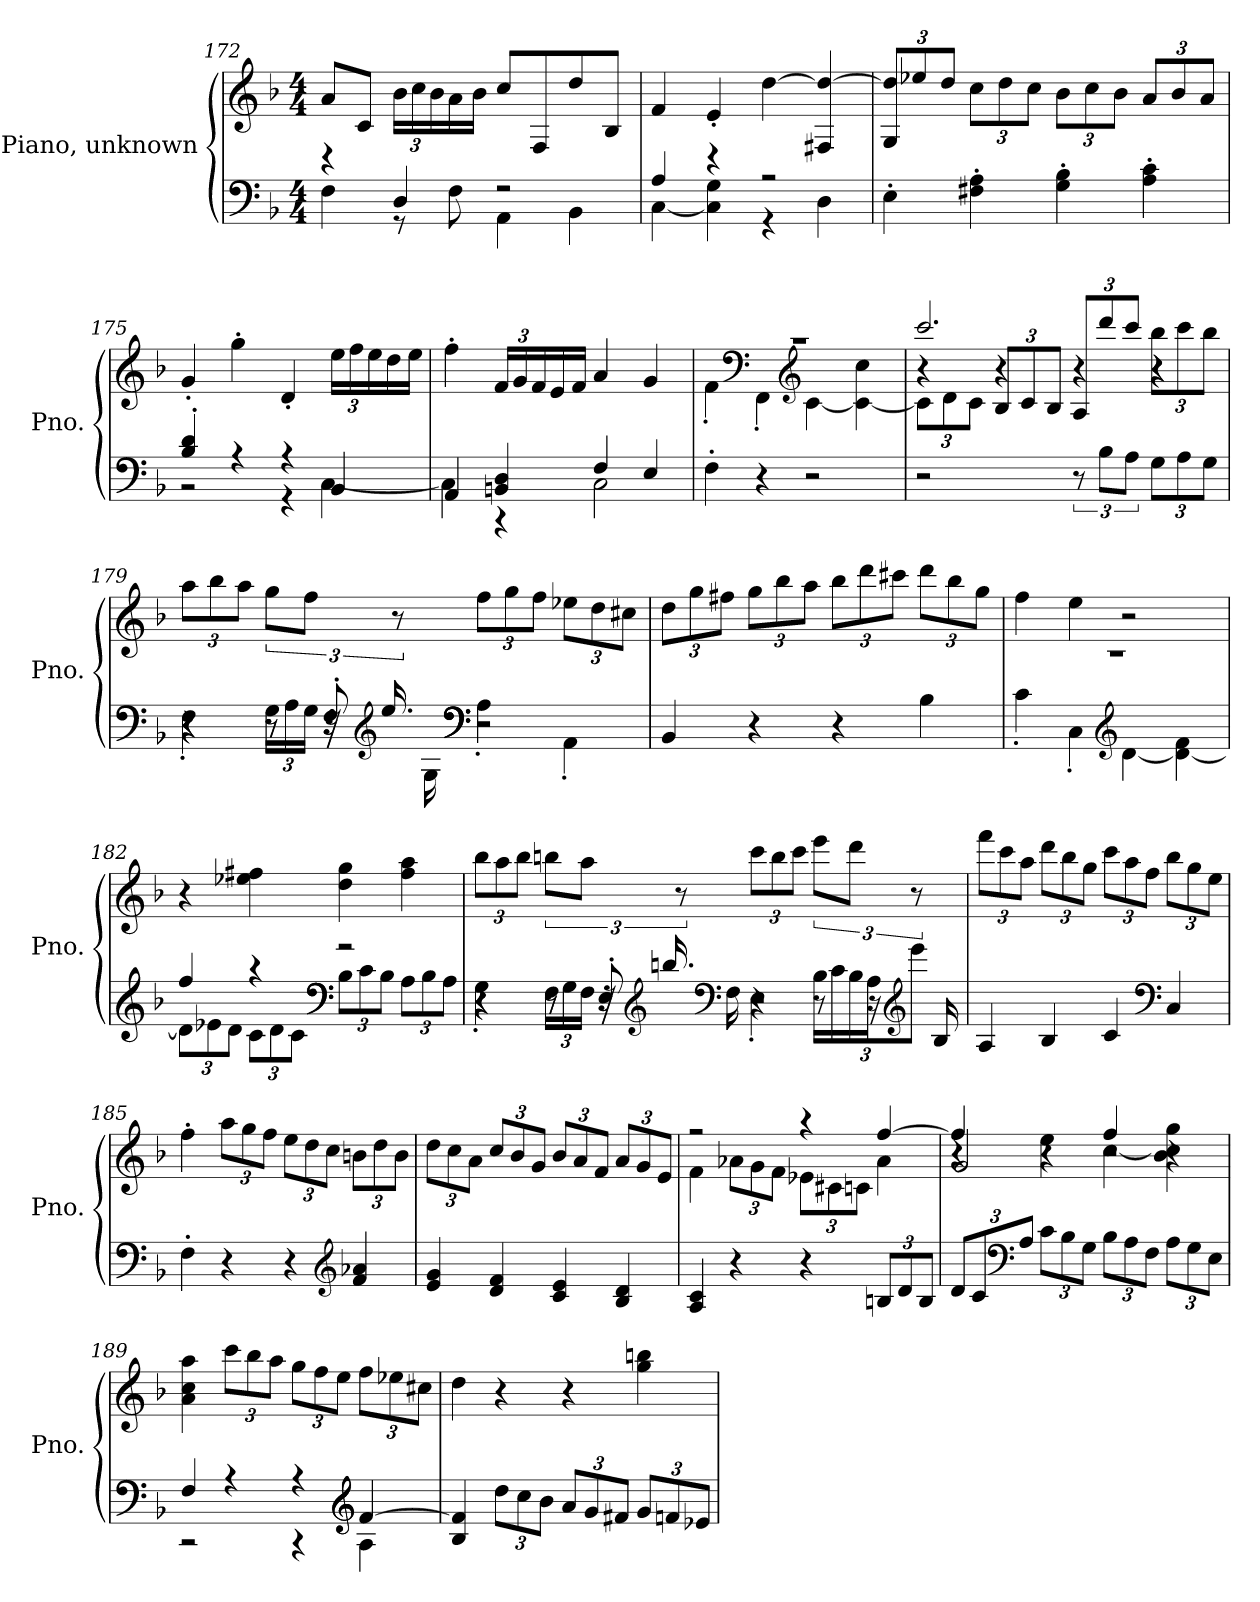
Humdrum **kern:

**kern	**kern
*part1	*part1
*staff2	*staff1
*I"Piano, unknown	*
*I'Pno.	*
*clefF4	*clefG2
*k[b-]	*k[b-]
*M4/4	*M4/4
=172	=172
*^	*
4r	4F\	8a/L
.	.	8c/J
*	*	*Xbrackettup
4D/	8r	24b-\LL
.	.	24cc\
.	.	24b-\
.	8F\	16a\
.	.	16b-\JJ
2r	4AA\	8cc/L
.	.	8F/
.	4BB-\	8dd/
.	.	8B-/J
!!LO:LB:g=z
=173	=173	=173
4A/	[4C\	4f/
4r	4C\] 4G\	4e'/
2r	4r	[4dd\
.	4D\	4F#X/ 4dd/_
*v	*v	*
=174	=174
4E'\	12G/ 12dd/]L
.	12ee-X/
.	12dd/J
4F#X\' 4A\'	12cc\L
.	12dd\
.	12cc\J
4G\' 4B-\'	12b-\L
.	12cc\
.	12b-\J
4A\' 4c\'	12a/L
.	12b-/
.	12a/J
=175	=175
*^	*
4B-/' 4d/'	2r	4g'/
4r	.	4gg'\
4r	4r	4d'/
4BB-/	[4C\	24ee\LL
.	.	24ff\
.	.	24ee\
.	.	16dd\
.	.	16ee\JJ
=176	=176	=176
4AA/	4C\]	4ff'\
4BBn/ 4D/	4r	24f/LL
.	.	24g/
.	.	24f/
.	.	16e/
.	.	16f/JJ
4F/	2C\	4a/
4E/	.	4g/
*v	*v	*
!!LO:LB:g=z
=177	=177
*	*^
4F'\	1r	4f'\
*	*clefF4	*
4r	.	4FF'\
*	*clefG2	*
2r	.	[4c\
.	.	4c\_ 4cc\
=178	=178	=178
*	*	*^
2r	2.ccc/	12c\L]	4r
.	.	12d\	.
.	.	12c\J	.
.	.	4r	12B-/L
.	.	.	12c/
.	.	.	12B-/J
12r	.	4r	12A/L
12B-\L	.	.	12ddd/
12A\J	.	.	12ccc/J
*Xbrackettup	*	*	*
12G\L	4r	12bb-\L	4r
12A\	.	12ccc\	.
12G\J	.	12bb-\J	.
*	*v	*v	*v
!!LO:LB:g=z
=179	=179
*^	*
*	*^	*
4r	4F'\	4r	12aa\L
.	.	.	12bb-\
.	.	.	12aa\J
*	*	*	*brackettup
8r	24G\LL	8r	12gg\L
.	24A\	.	.
.	24G\JJ	.	12ff\J
32r	16r	8F'/	.
*clefG2	*	*	*
16.ee/	.	.	.
.	.	.	12r
.	16G\	.	.
*clefF4	*	*	*
*	*	*	*Xbrackettup
2r	4A'\	2r	12ff\L
.	.	.	12gg\
.	.	.	12ff\J
.	4AA'\	.	12ee-X\L
.	.	.	12dd\
.	.	.	12cc#X\J
*v	*v	*v	*
=180	=180
4BB-/	12dd\L
.	12gg\
.	12ff#X\J
4r	12gg\L
.	12bb-\
.	12aa\J
4r	12bb-\L
.	12ddd\
.	12ccc#X\J
4B-\	12ddd\L
.	12bb-\
.	12gg\J
=181	=181
*^	*
1r	4c'\	4ff\
.	4C'\	4ee\
*clefG2	*	*
.	[4d\	2r
.	4d\_ 4f\	.
!!LO:PB:g=z
=182	=182	=182
4ff/	12d\L]	4r
.	12e-X\	.
.	12d\J	.
4r	12c\L	4ee-X\ 4ff#X\
.	12d\	.
.	12c\J	.
*clefF4	*	*
2r	12B-\L	4dd\ 4gg\
.	12c\	.
.	12B-\J	.
.	12A\L	4ff#\ 4aa\
.	12B-\	.
.	12A\J	.
=183	=183	=183
*	*^	*
4r	4G'\	4r	12bb-\L
.	.	.	12aa\
.	.	.	12bb-\J
*	*	*	*brackettup
8r	24F\LL	8r	12bbn\L
.	24G\	.	.
.	24F\JJ	.	12aa\J
32r	16r	8E'/	.
*clefG2	*	*	*
16.bbn/	.	.	.
.	.	.	12r
*clefF4	*	*	*
.	16F\	.	.
*	*	*	*Xbrackettup
2r	4E'\	4r	12ccc\L
.	.	.	12bb\
.	.	.	12ccc\J
*	*	*	*brackettup
.	24B-\LL	8r	12eee\L
.	24c\	.	.
.	24B-\	.	12ddd\J
.	24A\J	16r	.
*clefG2	*	*	*
.	12eee\J	.	12r
.	.	16B-/	.
*v	*v	*v	*
!!LO:LB:g=z
=184	=184
*	*Xbrackettup
4A/	12fff\L
.	12ccc\
.	12aa\J
4B-/	12ddd\L
.	12bb-\
.	12gg\J
4c/	12ccc\L
.	12aa\
.	12ff\J
*clefF4	*
4C/	12bb-\L
.	12gg\
.	12ee\J
=185	=185
4F'\	4ff'\
4r	12aa\L
.	12gg\
.	12ff\J
4r	12ee\L
.	12dd\
.	12cc\J
*clefG2	*
4f/ 4a-X/	12bn\L
.	12dd\
.	12b\J
=186	=186
4e/ 4g/	12dd\L
.	12cc\
.	12a\J
4d/ 4f/	12cc/L
.	12b-/
.	12g/J
4c/ 4e/	12b-/L
.	12a/
.	12f/J
4B-/ 4d/	12a/L
.	12g/
.	12e/J
!!LO:LB:g=z
=187	=187
*	*^
4A/ 4c/	2r	4f\
4r	.	12a-X\L
.	.	12g\
.	.	12f\J
4r	4r	12e-X\L
.	.	12c#X\
.	.	12cn\J
12Bn/L	[4ff/	4a-\
12d/	.	.
12B/J	.	.
=188	=188	=188
*	*	*^
12d/L	4ff/]	4r	2g/
12c/	.	.	.
*clefF4	*	*	*
12A/J	.	.	.
12c\L	4r	4ee\	.
12B-\	.	.	.
12G\J	.	.	.
12B-\L	4ff/	[4cc\	2r
12A\	.	.	.
12F\J	.	.	.
12A\L	4r	4b-\ 4cc\] 4gg\	.
12G\	.	.	.
12E\J	.	.	.
*	*v	*v	*v
=189	=189
*^	*
4F/	2r	4a\ 4cc\ 4aa\
4r	.	12ccc\L
.	.	12bb-\
.	.	12aa\J
4r	4r	12gg\L
.	.	12ff\
.	.	12ee\J
*clefG2	*	*
[4f/	4A\	12ff\L
.	.	12ee-X\
.	.	12cc#X\J
*v	*v	*
!!LO:LB:g=z
=190	=190
4B-/ 4f/]	4dd\
12dd\L	4r
12cc\	.
12b-\J	.
12a/L	4r
12g/	.
12f#X/J	.
12g/L	4gg\ 4bbn\
12fn/	.
12e-X/J	.
=	=
*-	*-
